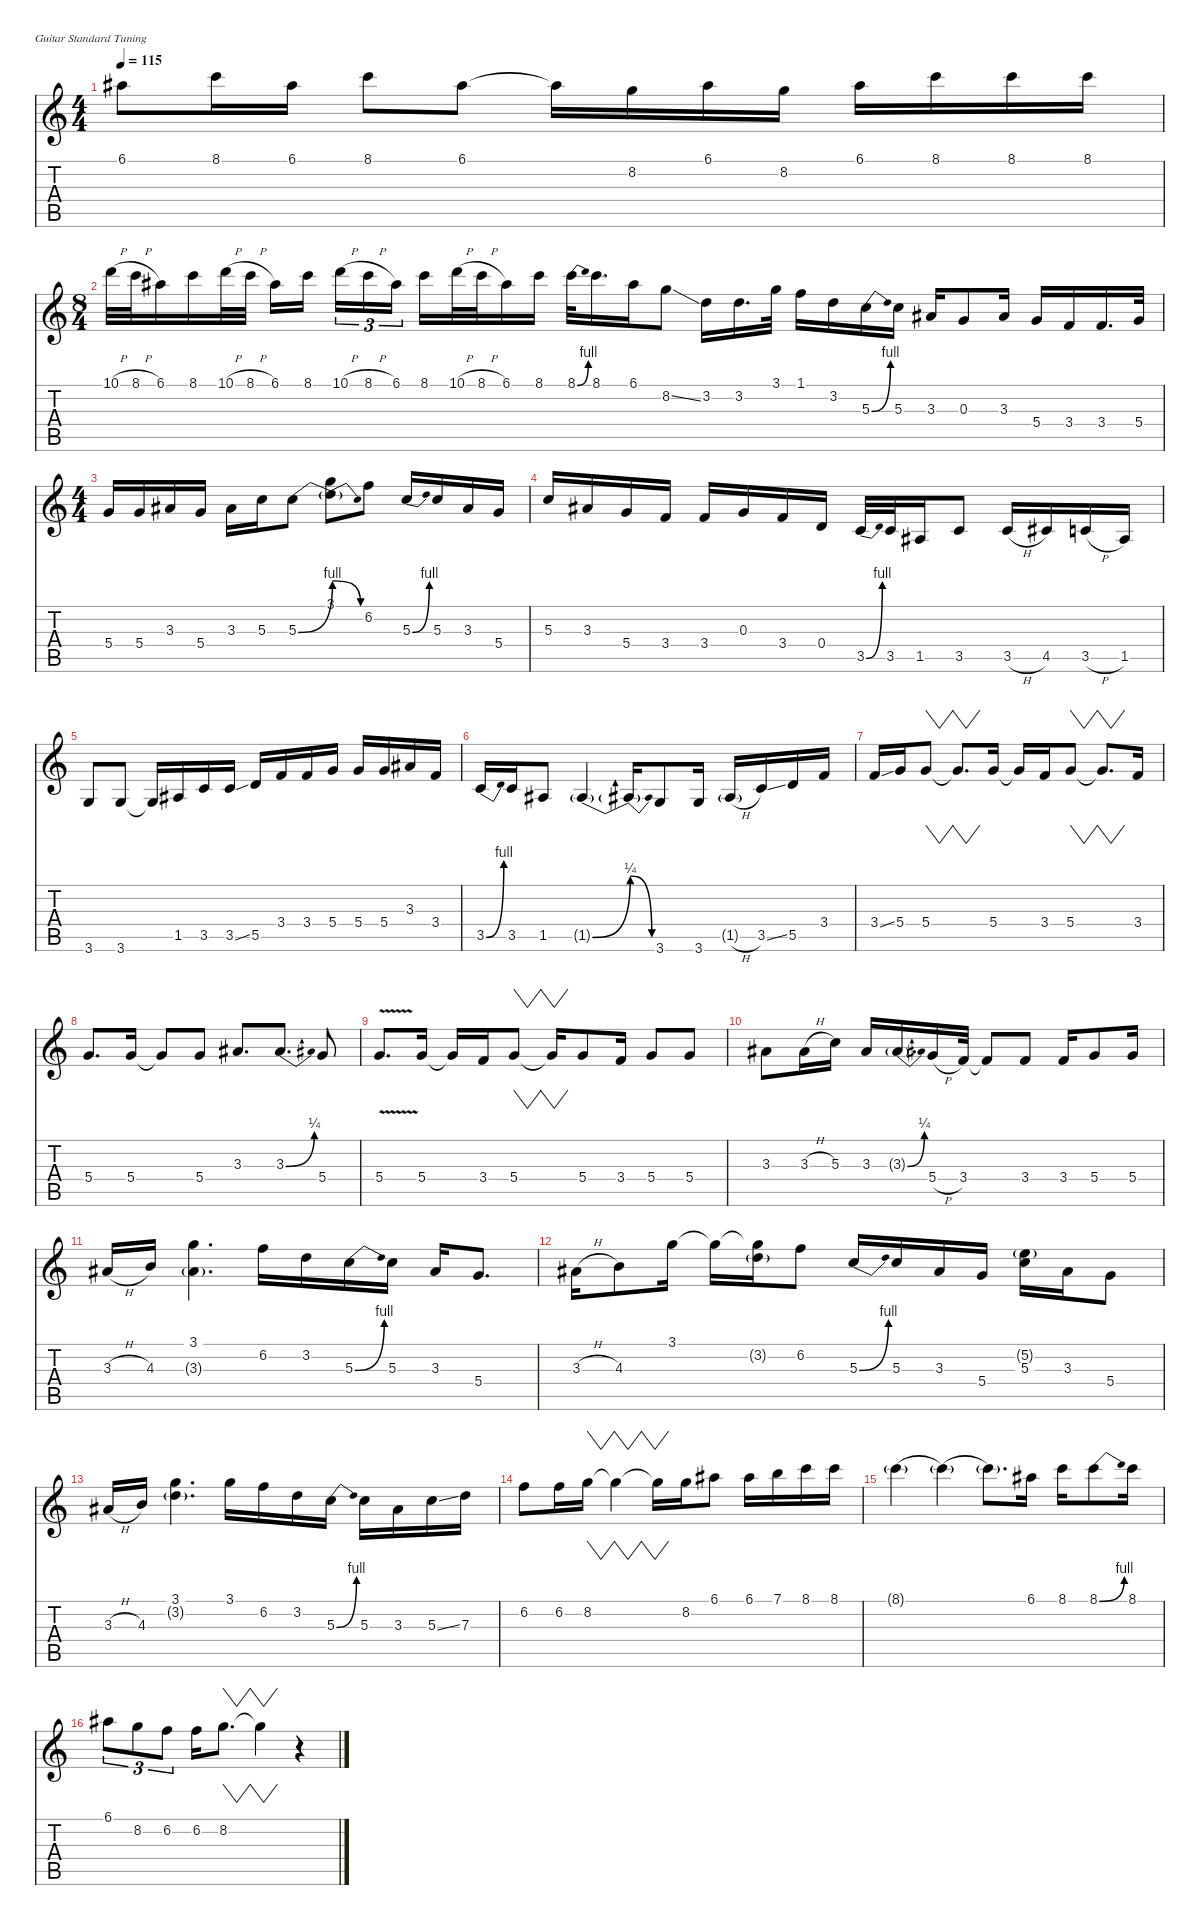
\defaultSystemsLayout 4
\hideDynamics
\bracketExtendMode nobrackets
\singleTrackTrackNamePolicy hidden
\multiTrackTrackNamePolicy hidden
\otherSystemsTrackNameOrientation horizontal
\track ("Overdriven" "od.guit.") {instrument overdrivenguitar}
\staff {score tabs}
\tuning (E4 B3 G3 D3 A2 E2)
\ts (4 4)
\tempo 115
\clef g2
\ks c
6.1{acc #}.8{dy f beam Down} 8.1.16{beam Down} 6.1{acc #}.16{beam Down} 8.1.8{beam Down} 6.1{acc #}.8{beam Down} 6.1{t acc #}.16{beam Down} 8.2.16{beam Down} 6.1{acc #}.16{beam Down} 8.2.16{beam Down} 6.1{acc #}.16{beam Down} 8.1.16{beam Down} 8.1.16{beam Down} 8.1.16{beam Down} |
\ts (8 4)
10.1{h}.32{beam Down} 8.1{h}.32{beam Down} 6.1{acc #}.16{beam Down} 8.1.16{beam Down} 10.1{h}.32{beam Down} 8.1{h}.32{beam Down} 6.1{acc #}.16{beam Down} 8.1.16{beam Down} 10.1{h}.16{tu (3 2) beam Down} 8.1{h}.16{tu (3 2) beam Down} 6.1{acc #}.16{tu (3 2) beam Down} 8.1.16{beam Down} 10.1{h}.32{beam Down} 8.1{h}.32{beam Down} 6.1{acc #}.16{beam Down} 8.1.16{beam Down} 8.1{be (bend 0 0 30 4)}.32{beam Down} 8.1.16{d beam Down} 6.1{acc #}.16{beam Down} 8.2{ss}.8{beam Down} 3.2.16{beam Down} 3.2.16{d beam Down} 3.1.32{beam Down} 1.1.16{beam Down} 3.2.16{beam Down} 5.3{be (bend 0 0 30 4)}.16{beam Down} 5.3.16{beam Down} 3.3{acc #}.16{beam Up} 0.3.8{beam Up} 3.3{acc #}.16{beam Up} 5.4.16{beam Up} 3.4.16{beam Up} 3.4.16{d beam Up} 5.4.32{beam Up} |
\ts (4 4)
5.4.16{beam Up} 5.4.16{beam Up} 3.3{acc #}.16{beam Up} 5.4.16{beam Up} 3.3{acc #}.16{beam Down} 5.3.16{beam Down} 5.3{be (bend 0 0 60 4)}.8{beam Down} (3.1 5.3{be (release 0 4 60 0) t}).8{beam Down} 6.2.8{beam Down} 5.3{be (bend 0 0 30 4)}.16{beam Up} 5.3.16{beam Up} 3.3{acc #}.16{beam Up} 5.4.16{beam Up} |
5.3.16{beam Up} 3.3{acc #}.16{beam Up} 5.4.16{beam Up} 3.4.16{beam Up} 3.4.16{beam Up} 0.3.16{beam Up} 3.4.16{beam Up} 0.4.16{beam Up} 3.5{be (bend 0 0 30 4)}.32{beam Up} 3.5.32{beam Up} 1.5{acc #}.16{beam Up} 3.5.8{beam Up} 3.5{h}.16{beam Up} 4.5{acc #}.16{beam Up} 3.5{h}.16{beam Up} 1.5{acc #}.16{beam Up} |
3.6.8{beam Up} 3.6.8{beam Up} 3.6{t}.16{beam Up} 1.5{acc #}.16{beam Up} 3.5.16{beam Up} 3.5{ss}.16{beam Up} 5.5.16{beam Up} 3.4.16{beam Up} 3.4.16{beam Up} 5.4.16{beam Up} 5.4.16{beam Up} 5.4.16{beam Up} 3.3{acc #}.16{beam Up} 3.4.16{beam Up} |
3.5{be (bend 0 0 30 4)}.16{beam Up} 3.5.16{beam Up} 1.5{acc #}.8{beam Up} 1.5{be (bend 0 0 60 1) g acc #}.4{beam Up} 1.5{be (release 0 1 60 0) t acc #}.16{beam Up} 3.6.8{beam Up} 3.6.16{beam Up} 1.5{h g acc #}.16{beam Up} 3.5{ss}.16{beam Up} 5.5.16{beam Up} 3.4.16{beam Up} |
3.4{ss}.16{beam Up} 5.4.16{beam Up} 5.4.8{vw beam Up} 5.4{t}.8{vw d beam Up} 5.4.16{beam Up} 5.4{t}.16{beam Up} 3.4.16{beam Up} 5.4.8{vw beam Up} 5.4{t}.8{vw d beam Up} 3.4.16{beam Up} |
5.4.8{d beam Up} 5.4.16{beam Up} 5.4{t}.8{beam Up} 5.4.8{beam Up} 3.3{acc #}.8{d beam Up} 3.3{be (bend 0 0 30 1) acc #}.8{d beam Up} 5.4.8{beam Up} |
5.4{v}.8{d beam Up} 5.4.16{beam Up} 5.4{t}.16{beam Up} 3.4.16{beam Up} 5.4.8{vw beam Up} 5.4{t}.16{vw beam Up} 5.4.8{beam Up} 3.4.16{beam Up} 5.4.8{beam Up} 5.4.8{beam Up} |
3.3{acc #}.8{beam Down} 3.3{h acc #}.16{beam Down} 5.3.16{beam Down} 3.3{acc #}.16{beam Up} 3.3{be (bend 0 0 30 1) g acc #}.16{d beam Up} 5.4{h}.16{beam Up} 3.4.32{beam Up} 3.4{t}.8{beam Up} 3.4.8{beam Up} 3.4.16{beam Up} 5.4.8{beam Up} 5.4.16{beam Up} |
3.3{h acc #}.16{beam Up} 4.3.16{beam Up} (3.1 3.3{g acc #}).4{d beam Down} 6.2.16{beam Down} 3.2.16{beam Down} 5.3{be (bend 0 0 30 4)}.16{beam Down} 5.3.16{beam Down} 3.3{acc #}.16{beam Up} 5.4.8{d beam Up} |
3.3{h acc #}.16{beam Down} 4.3.8{beam Down} 3.1.16{beam Down} 3.1{t}.16{beam Down} (3.1{t} 3.2{g}).16{beam Down} 6.2.8{beam Down} 5.3{be (bend 0 0 30 4)}.16{beam Up} 5.3.16{beam Up} 3.3{acc #}.16{beam Up} 5.4.16{beam Up} (5.2{g} 5.3).16{beam Down} 3.3{acc #}.16{beam Down} 5.4.8{beam Down} |
3.3{h acc #}.16{beam Up} 4.3.16{beam Up} (3.1 3.2{g}).4{d beam Down} 3.1.16{beam Down} 6.2.16{beam Down} 3.2.16{beam Down} 5.3{be (bend 0 0 30 4)}.16{beam Down} 5.3.16{beam Down} 3.3{acc #}.16{beam Down} 5.3{ss}.16{beam Down} 7.3.16{beam Down} |
6.2.8{beam Down} 6.2.16{beam Down} 8.2.16{vw beam Down} 8.2{t}.4{vw beam Down} 8.2{t}.16{vw beam Down} 8.2.16{beam Down} 6.1{acc #}.8{beam Down} 6.1{acc #}.16{beam Down} 7.1.16{beam Down} 8.1.16{beam Down} 8.1.16{beam Down} |
8.1{be (hold 0 0 60 0) g}.4{beam Down} 8.1{be (hold 0 0 60 0) t}.4{beam Down} 8.1{be (hold 0 0 60 0) t}.8{d beam Down} 6.1{acc #}.16{beam Down} 8.1.16{beam Down} 8.1{be (bend 0 0 30 4)}.8{beam Down} 8.1.16{beam Down} |
6.1{acc #}.8{tu (3 2) beam Down} 8.2.8{tu (3 2) beam Down} 6.2.8{tu (3 2) beam Down} 6.2.16{beam Down} 8.2.8{vw d beam Down} 8.2{t}.4{vw beam Down} r.4{beam Down}
